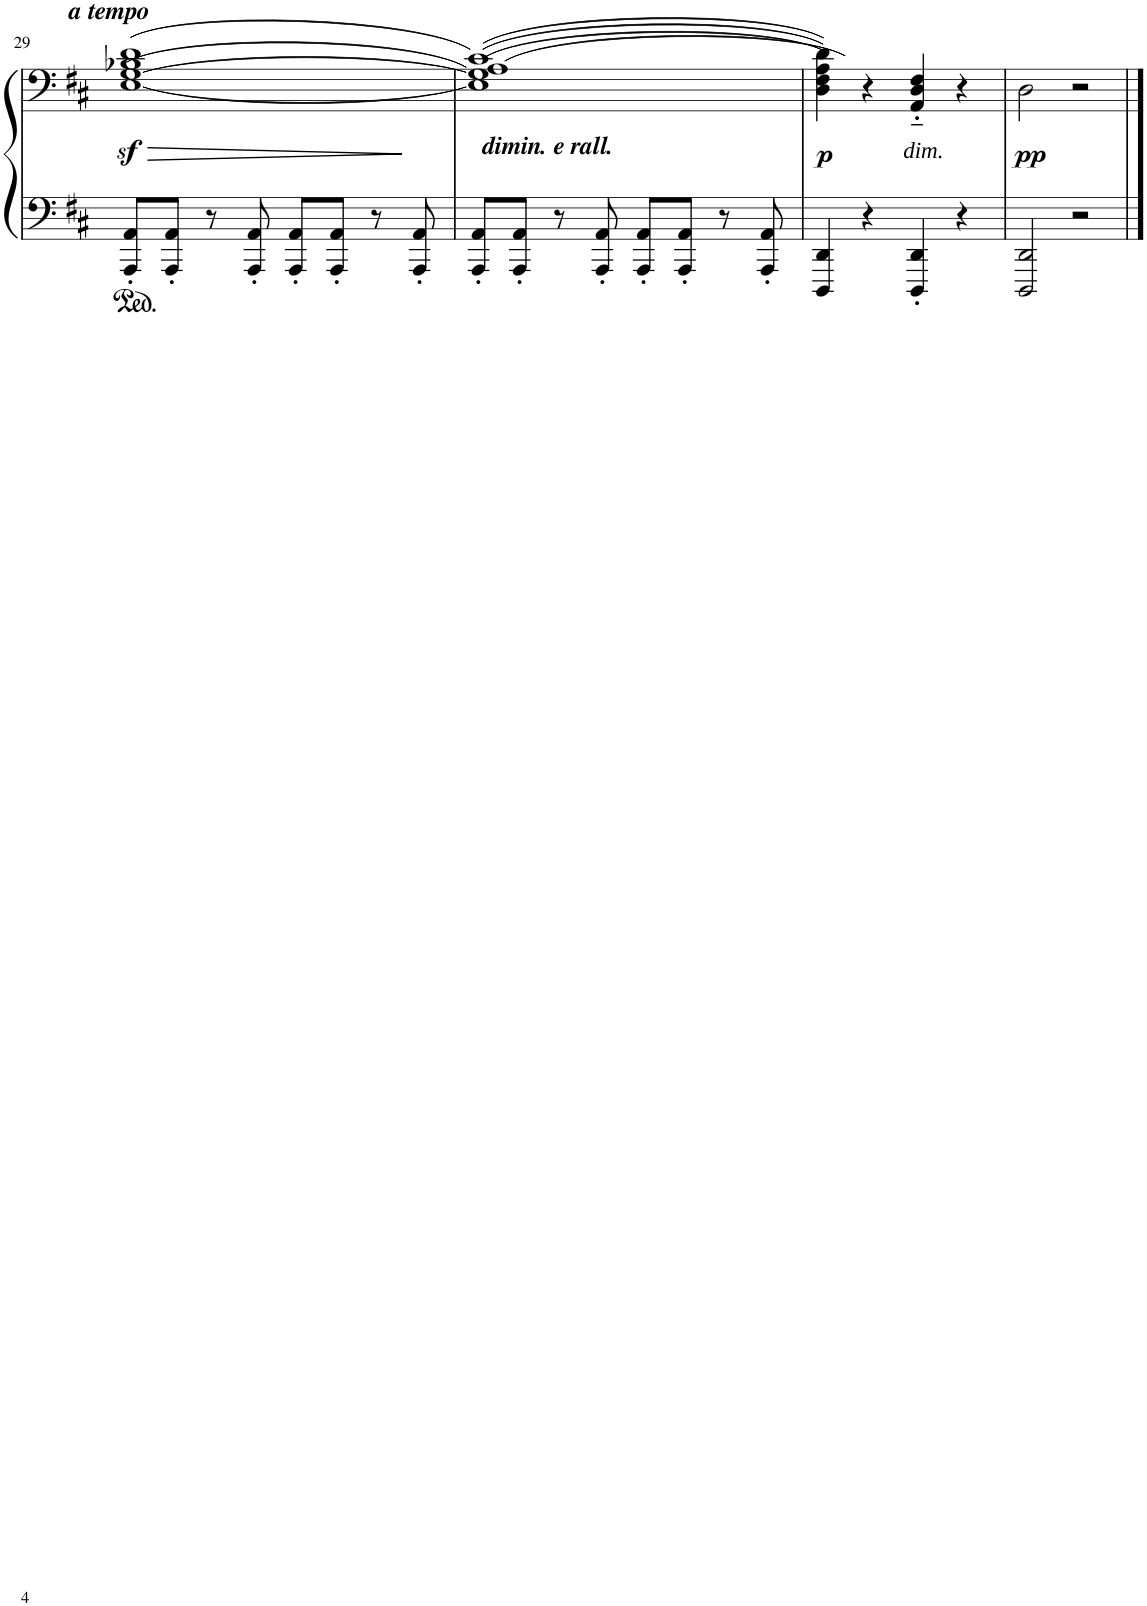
**kern	**kern	**dynam
*part1	*part1	*part1
*staff2	*staff1	*staff1/2
*I"Piano	*	*
*I'Pno	*	*
!!LO:PB:g=z
*clefF4	*clefF4	*
*k[f#c#]	*k[f#c#]	*
*M4/4	*M4/4	*
*met(c)	*met(c)	*
=29	=29	=29
!	!LO:TX:a:Bi:t=a tempo	!
8AAA/' 8AA/'L	(([1Ez< [1Gz< 1B-Xz< 1dz<	.
8AAA/' 8AA/'J	.	.
8r	.	.
8AAA/' 8AA/'	.	.
8AAA/' 8AA/'L	.	.
8AAA/' 8AA/'J	.	.
8r	.	.
8AAA/' 8AA/'	.	.
=30	=30	=30
!	!LO:TX:b:Bi:t=dimin. e rall.	!
8AAA/' 8AA/'L	((((1E] 1G] 1A 1c#))	.
8AAA/' 8AA/'J	.	.
8r	.	.
8AAA/' 8AA/'	.	.
8AAA/' 8AA/'L	.	.
8AAA/' 8AA/'J	.	.
8r	.	.
8AAA/' 8AA/'	.	.
=31	=31	=31
!	!	!LO:DY:b
4DDD/ 4DD/	4D\ 4F#\ 4A\ 4d\))))	p
4r	4r	.
!LO:TX:a:i:t=dim.	!	!
4DDD/' 4DD/'	4AA/'~ 4D/'~ 4F#/'~	.
4r	4r	.
=32	=32	=32
!	!	!LO:DY:b
2DDD/ 2DD/	2D\	pp
2r	2r	.
==	==	==
*-	*-	*-
